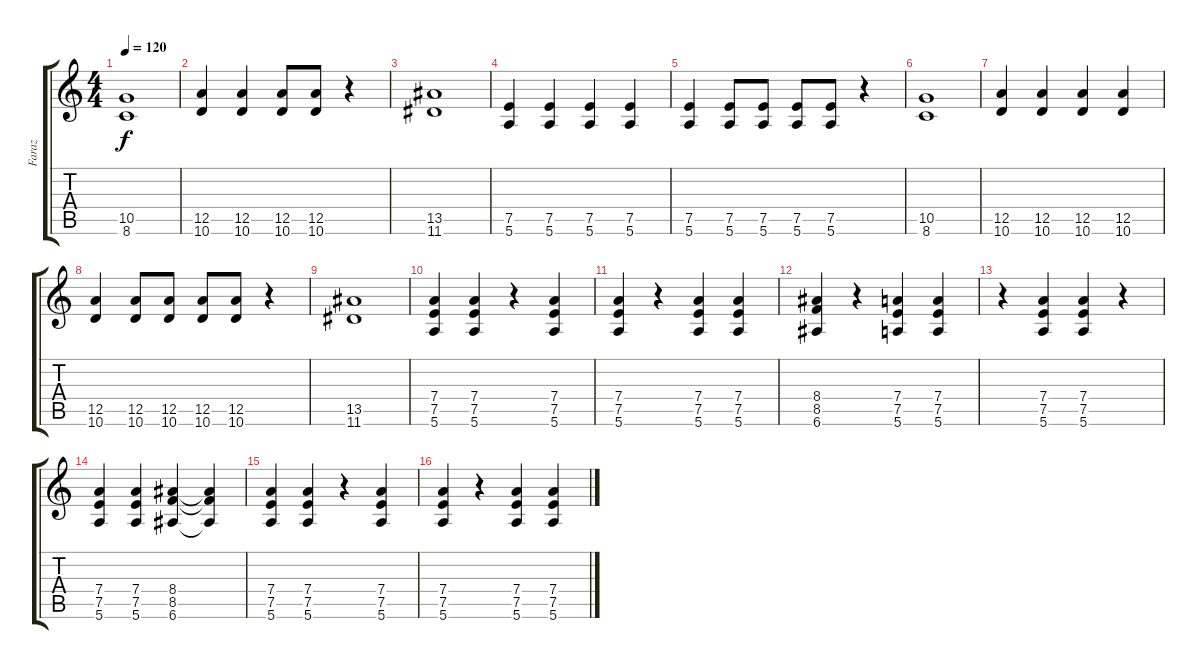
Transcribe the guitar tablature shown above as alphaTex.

\track ("Faraz" "Faraz") {instrument distortionguitar}
\staff {score tabs}
\tuning (E4 B3 G3 D3 A2 E2) {hide}
\ts (4 4)
\tempo 120
\clef g2
\ks c
(10.5 8.6).1{dy f} |
(12.5 10.6).4 (12.5 10.6).4 (12.5 10.6).8 (12.5 10.6).8 r.4 |
(13.5 11.6).1 |
(7.5 5.6).4 (7.5 5.6).4 (7.5 5.6).4 (7.5 5.6).4 |
(7.5 5.6).4 (7.5 5.6).8 (7.5 5.6).8 (7.5 5.6).8 (7.5 5.6).8 r.4 |
(10.5 8.6).1 |
(12.5 10.6).4 (12.5 10.6).4 (12.5 10.6).4 (12.5 10.6).4 |
(12.5 10.6).4 (12.5 10.6).8 (12.5 10.6).8 (12.5 10.6).8 (12.5 10.6).8 r.4 |
(13.5 11.6).1 |
(7.4 7.5 5.6).4 (7.4 7.5 5.6).4 r.4 (7.4 7.5 5.6).4 |
(7.4 7.5 5.6).4 r.4 (7.4 7.5 5.6).4 (7.4 7.5 5.6).4 |
(8.4 8.5 6.6).4 r.4 (7.4 7.5 5.6).4 (7.4 7.5 5.6).4 |
r.4 (7.4 7.5 5.6).4 (7.4 7.5 5.6).4 r.4 |
(7.4 7.5 5.6).4 (7.4 7.5 5.6).4 (8.4 8.5 6.6).4 (8.4{t} 8.5{t} 6.6{t}).4 |
(7.4 7.5 5.6).4 (7.4 7.5 5.6).4 r.4 (7.4 7.5 5.6).4 |
(7.4 7.5 5.6).4 r.4 (7.4 7.5 5.6).4 (7.4 7.5 5.6).4
